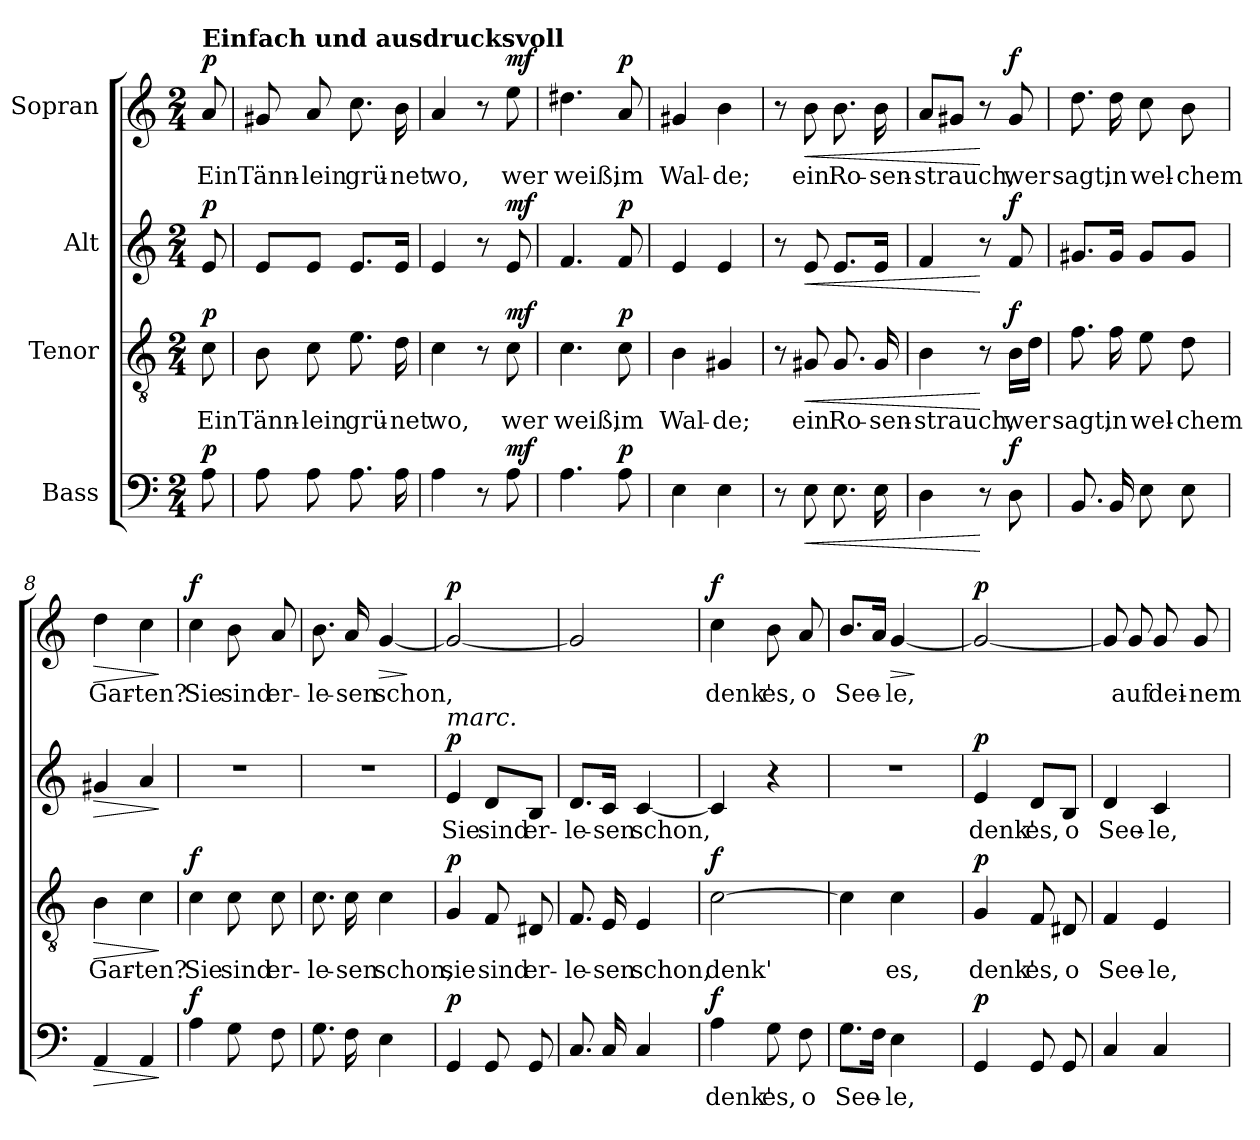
**kern	**text	**dynam	**kern	**text	**dynam	**kern	**text	**dynam	**kern	**text	**dynam
*part4	*part4	*part4	*part3	*part3	*part3	*part2	*part2	*part2	*part1	*part1	*part1
*staff4	*staff4	*staff4	*staff3	*staff3	*staff3	*staff2	*staff2	*staff2	*staff1	*staff1	*staff1
*I"Bass	*	*	*I"Tenor	*	*	*I"Alt	*	*	*I"Sopran	*	*
*clefF4	*	*	*clefGv2	*	*	*clefG2	*	*	*clefG2	*	*
*k[]	*	*	*k[]	*	*	*k[]	*	*	*k[]	*	*
*M2/4	*	*	*M2/4	*	*	*M2/4	*	*	*M2/4	*	*
*MM54	*	*	*MM54	*	*	*MM54	*	*	*MM54	*	*
=	=	=	=	=	=	=	=	=	=	=	=
!	!	!	!	!	!	!	!	!	!LO:TX:a:B:t=Einfach und ausdrucksvoll	!	!
!	!	!LO:DY:a	!	!	!LO:DY:a	!	!	!LO:DY:a	!	!	!LO:DY:a
8A\	.	p	8c\	Ein	p	8e/	.	p	8a/	Ein	p
=1	=1	=1	=1	=1	=1	=1	=1	=1	=1	=1	=1
8A\	.	.	8B\	Tänn-	.	8e/L	.	.	8g#X/	Tänn-	.
8A\	.	.	8c\	-lein	.	8e/J	.	.	8a/	-lein	.
8.A\	.	.	8.e\	grü-	.	8.e/L	.	.	8.cc\	grü-	.
16A\	.	.	16d\	-net	.	16e/Jk	.	.	16b\	-net	.
=2	=2	=2	=2	=2	=2	=2	=2	=2	=2	=2	=2
4A\	.	.	4c\	wo,	.	4e/	.	.	4a/	wo,	.
8r	.	.	8r	.	.	8r	.	.	8r	.	.
!	!	!LO:DY:a	!	!	!LO:DY:a	!	!	!LO:DY:a	!	!	!LO:DY:a
8A\	.	mf	8c\	wer	mf	8e/	.	mf	8ee\	wer	mf
=3	=3	=3	=3	=3	=3	=3	=3	=3	=3	=3	=3
4.A\	.	.	4.c\	weiß,	.	4.f/	.	.	4.dd#X\	weiß,	.
!	!	!LO:DY:a	!	!	!LO:DY:a	!	!	!LO:DY:a	!	!	!LO:DY:a
8A\	.	p	8c\	im	p	8f/	.	p	8a/	im	p
=4	=4	=4	=4	=4	=4	=4	=4	=4	=4	=4	=4
4E\	.	.	4B\	Wal-	.	4e/	.	.	4g#X/	Wal-	.
4E\	.	.	4G#X/	-de;	.	4e/	.	.	4b\	-de;	.
=5	=5	=5	=5	=5	=5	=5	=5	=5	=5	=5	=5
8r	.	.	8r	.	.	8r	.	.	8r	.	.
!	!	!LO:HP:b	!	!	!LO:HP:b	!	!	!LO:HP:b	!	!	!LO:HP:b
8E\	.	<	8G#X/	ein	<	8e/	.	<	8b\	ein	<
8.E\	.	.	8.G#/	Ro-	.	8.e/L	.	.	8.b\	Ro-	.
16E\	.	.	16G#/	-sen-	.	16e/Jk	.	.	16b\	-sen-	.
!!LO:LB:g=z
=6	=6	=6	=6	=6	=6	=6	=6	=6	=6	=6	=6
4D\	.	.	4B\	-strauch,	.	4f/	.	.	8a/L	-strauch,	.
.	.	.	.	.	.	.	.	.	8g#X/J	.	.
8r	.	[	8r	.	[	8r	.	[	8r	.	[
!	!	!LO:DY:a	!	!	!LO:DY:a	!	!	!LO:DY:a	!	!	!LO:DY:a
8D\	.	f	16B\LL	wer	f	8f/	.	f	8g#/	wer	f
.	.	.	16d\JJ	.	.	.	.	.	.	.	.
=7	=7	=7	=7	=7	=7	=7	=7	=7	=7	=7	=7
8.BB/	.	.	8.f\	sagt,	.	8.g#X/L	.	.	8.dd\	sagt,	.
16BB/	.	.	16f\	in	.	16g#/Jk	.	.	16dd\	in	.
8E\	.	.	8e\	wel-	.	8g#/L	.	.	8cc\	wel-	.
8E\	.	.	8d\	-chem	.	8g#/J	.	.	8b\	-chem	.
=8	=8	=8	=8	=8	=8	=8	=8	=8	=8	=8	=8
!	!	!LO:HP:b	!	!	!LO:HP:b	!	!	!LO:HP:b	!	!	!LO:HP:b
4AA/	.	>	4B\	Gar-	>	4g#X/	.	>	4dd\	Gar-	>
4AA/	.	.	4c\	-ten?	.	4a/	.	.	4cc\	-ten?	.
.	.	]	.	.	]	.	.	]	.	.	]
=9	=9	=9	=9	=9	=9	=9	=9	=9	=9	=9	=9
!	!	!LO:DY:a	!	!	!LO:DY:a	!	!	!	!	!	!LO:DY:a
4A\	.	f	4c\	Sie	f	2r	.	.	4cc\	Sie	f
8G\	.	.	8c\	sind	.	.	.	.	8b\	sind	.
8F\	.	.	8c\	er-	.	.	.	.	8a/	er-	.
=10	=10	=10	=10	=10	=10	=10	=10	=10	=10	=10	=10
8.G\	.	.	8.c\	-le-	.	2r	.	.	8.b\	-le-	.
16F\	.	.	16c\	-sen	.	.	.	.	16a/	-sen	.
!	!	!	!	!	!	!	!	!	!	!	!LO:HP:b
4E\	.	.	4c\	schon,	.	.	.	.	[4g/	schon,	>
.	.	.	.	.	.	.	.	.	.	.	]
!!LO:LB:g=z
=11	=11	=11	=11	=11	=11	=11	=11	=11	=11	=11	=11
!	!	!	!	!	!	!LO:TX:a:i:t=marc.	!	!	!	!	!
!	!	!LO:DY:a	!	!	!LO:DY:a	!	!	!LO:DY:a	!	!	!LO:DY:a
4GG/	.	p	4G/	sie	p	4e/	Sie	p	2g/_	.	p
8GG/	.	.	8F/	sind	.	8d/L	sind	.	.	.	.
8GG/	.	.	8D#X/	er-	.	8B/J	er-	.	.	.	.
=12	=12	=12	=12	=12	=12	=12	=12	=12	=12	=12	=12
8.C/	.	.	8.F/	-le-	.	8.d/L	-le-	.	2g/]	.	.
16C/	.	.	16E/	-sen	.	16c/Jk	-sen	.	.	.	.
4C/	.	.	4E/	schon,	.	[4c/	schon,	.	.	.	.
=13	=13	=13	=13	=13	=13	=13	=13	=13	=13	=13	=13
!	!	!LO:DY:a	!	!	!LO:DY:a	!	!	!	!	!	!LO:DY:a
4A\	denk'	f	[2c\	denk'	f	4c/]	.	.	4cc\	denk'	f
8G\	es,	.	.	.	.	4r	.	.	8b\	es,	.
8F\	o	.	.	.	.	.	.	.	8a/	o	.
=14	=14	=14	=14	=14	=14	=14	=14	=14	=14	=14	=14
8.G\L	See-	.	4c\]	.	.	2r	.	.	8.b/L	See-	.
16F\Jk	.	.	.	.	.	.	.	.	16a/Jk	.	.
!	!	!	!	!	!	!	!	!	!	!	!LO:HP:b
4E\	-le,	.	4c\	es,	.	.	.	.	[4g/	-le,	>
.	.	.	.	.	.	.	.	.	.	.	]
=15	=15	=15	=15	=15	=15	=15	=15	=15	=15	=15	=15
!	!	!LO:DY:a	!	!	!LO:DY:a	!	!	!LO:DY:a	!	!	!LO:DY:a
4GG/	.	p	4G/	denk'	p	4e/	denk'	p	2g/_	.	p
8GG/	.	.	8F/	es,	.	8d/L	es,	.	.	.	.
8GG/	.	.	8D#X/	o	.	8B/J	o	.	.	.	.
=16	=16	=16	=16	=16	=16	=16	=16	=16	=16	=16	=16
4C/	.	.	4F/	See-	.	4d/	See-	.	8g/]	.	.
.	.	.	.	.	.	.	.	.	8g/	auf	.
4C/	.	.	4E/	-le,	.	4c/	-le,	.	8g/	dei-	.
.	.	.	.	.	.	.	.	.	8g/	-nem	.
=	=	=	=	=	=	=	=	=	=	=	=
*-	*-	*-	*-	*-	*-	*-	*-	*-	*-	*-	*-
